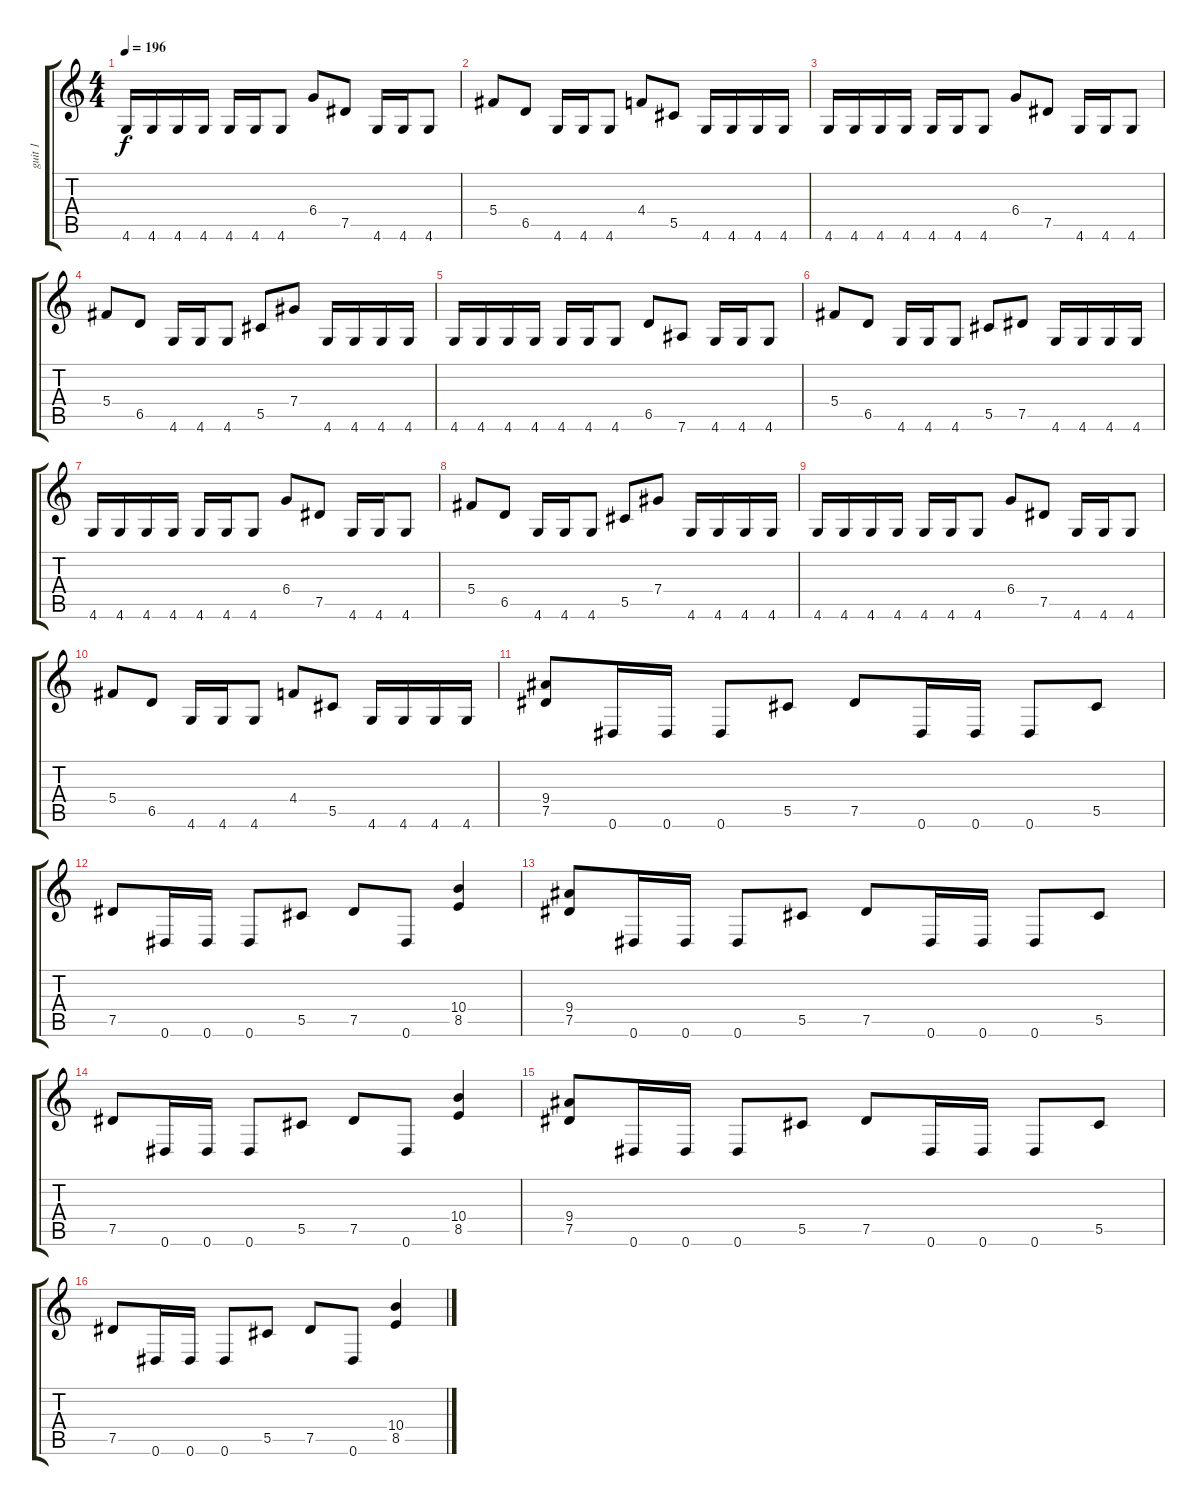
\track ("guit 1" "guit 1") {instrument distortionguitar}
\staff {score tabs}
\tuning (Eb4 Bb3 Gb3 Db3 Ab2 Eb2) {hide}
\ts (4 4)
\tempo 196
\clef g2
\ks c
4.6.16{dy f} 4.6.16 4.6.16 4.6.16 4.6.16 4.6.16 4.6.8 6.4.8 7.5.8 4.6.16 4.6.16 4.6.8 |
5.4.8 6.5.8 4.6.16 4.6.16 4.6.8 4.4.8 5.5.8 4.6.16 4.6.16 4.6.16 4.6.16 |
4.6.16 4.6.16 4.6.16 4.6.16 4.6.16 4.6.16 4.6.8 6.4.8 7.5.8 4.6.16 4.6.16 4.6.8 |
5.4.8 6.5.8 4.6.16 4.6.16 4.6.8 5.5.8 7.4.8 4.6.16 4.6.16 4.6.16 4.6.16 |
4.6.16 4.6.16 4.6.16 4.6.16 4.6.16 4.6.16 4.6.8 6.5.8 7.6.8 4.6.16 4.6.16 4.6.8 |
5.4.8 6.5.8 4.6.16 4.6.16 4.6.8 5.5.8 7.5.8 4.6.16 4.6.16 4.6.16 4.6.16 |
4.6.16 4.6.16 4.6.16 4.6.16 4.6.16 4.6.16 4.6.8 6.4.8 7.5.8 4.6.16 4.6.16 4.6.8 |
5.4.8 6.5.8 4.6.16 4.6.16 4.6.8 5.5.8 7.4.8 4.6.16 4.6.16 4.6.16 4.6.16 |
4.6.16 4.6.16 4.6.16 4.6.16 4.6.16 4.6.16 4.6.8 6.4.8 7.5.8 4.6.16 4.6.16 4.6.8 |
5.4.8 6.5.8 4.6.16 4.6.16 4.6.8 4.4.8 5.5.8 4.6.16 4.6.16 4.6.16 4.6.16 |
(9.4 7.5).8 0.6.16 0.6.16 0.6.8 5.5.8 7.5.8 0.6.16 0.6.16 0.6.8 5.5.8 |
7.5.8 0.6.16 0.6.16 0.6.8 5.5.8 7.5.8 0.6.8 (10.4 8.5).4 |
(9.4 7.5).8 0.6.16 0.6.16 0.6.8 5.5.8 7.5.8 0.6.16 0.6.16 0.6.8 5.5.8 |
7.5.8 0.6.16 0.6.16 0.6.8 5.5.8 7.5.8 0.6.8 (10.4 8.5).4 |
(9.4 7.5).8 0.6.16 0.6.16 0.6.8 5.5.8 7.5.8 0.6.16 0.6.16 0.6.8 5.5.8 |
7.5.8 0.6.16 0.6.16 0.6.8 5.5.8 7.5.8 0.6.8 (10.4 8.5).4
